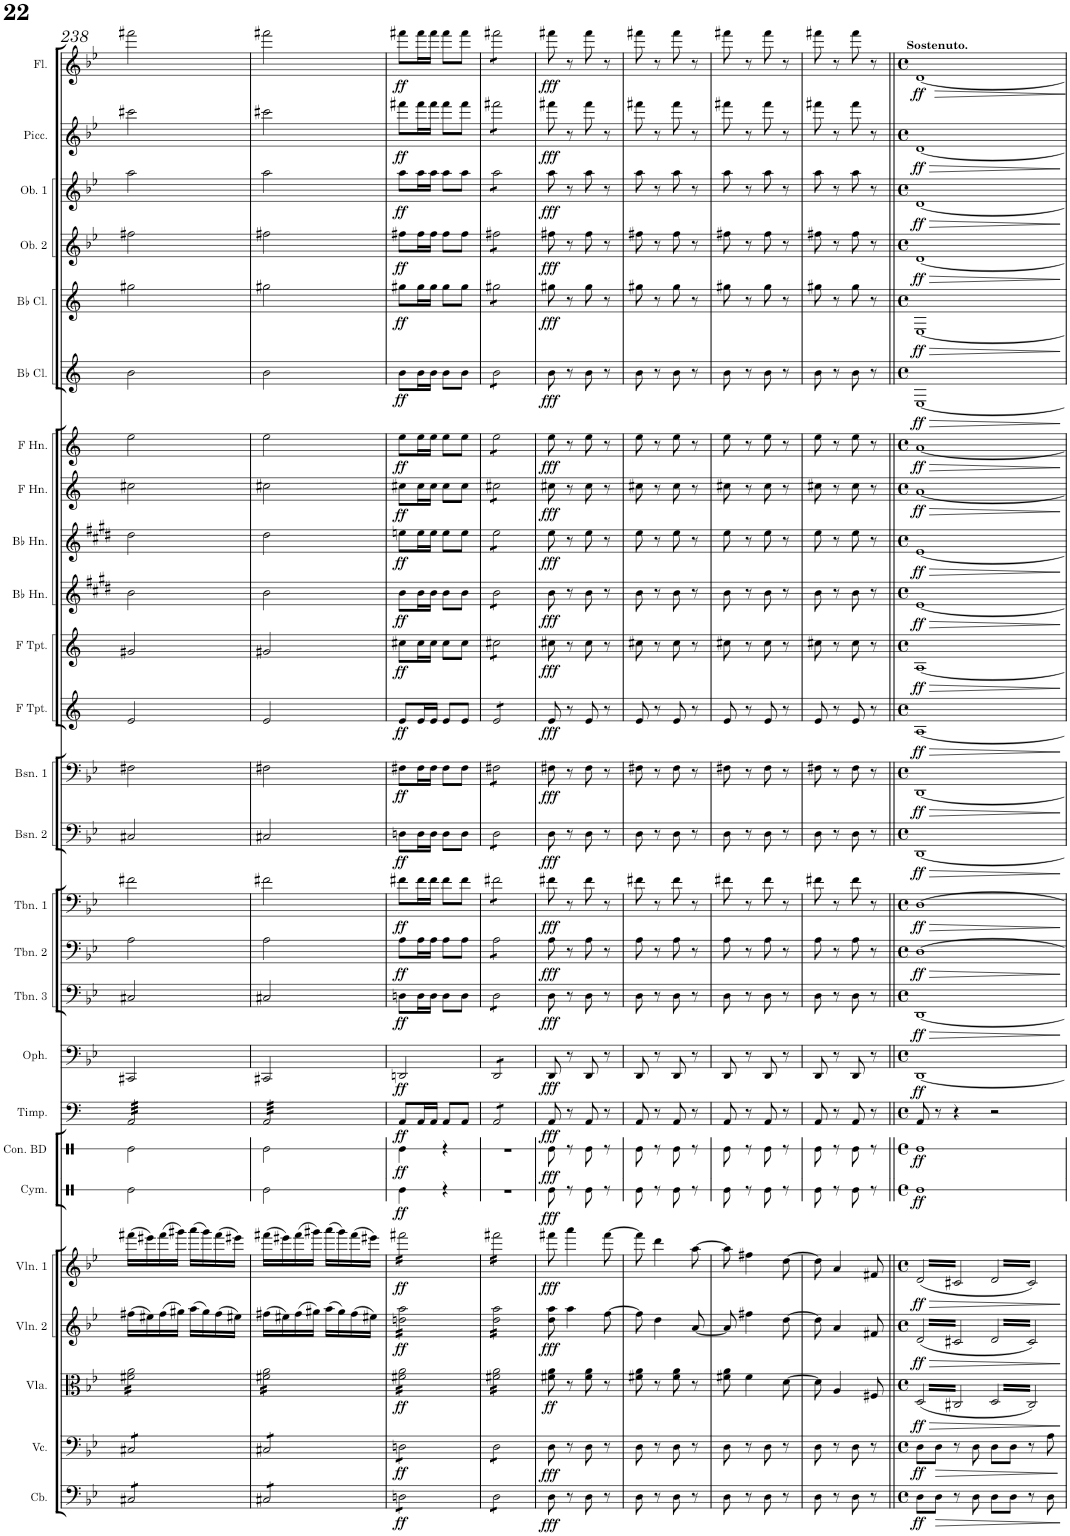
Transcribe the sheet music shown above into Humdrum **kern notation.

**kern	**dynam	**kern	**dynam	**kern	**dynam	**kern	**dynam	**kern	**dynam	**kern	**dynam	**kern	**dynam	**kern	**dynam	**kern	**dynam	**kern	**dynam	**kern	**dynam	**kern	**dynam	**kern	**dynam	**kern	**dynam	**kern	**dynam	**kern	**dynam	**kern	**dynam	**kern	**dynam	**kern	**dynam	**kern	**dynam	**kern	**dynam	**kern	**dynam	**kern	**dynam	**kern	**dynam
*part24	*part24	*part23	*part23	*part22	*part22	*part21	*part21	*part20	*part20	*part19	*part19	*part18	*part18	*part17	*part17	*part16	*part16	*part15	*part15	*part14	*part14	*part13	*part13	*part12	*part12	*part11	*part11	*part10	*part10	*part9	*part9	*part8	*part8	*part7	*part7	*part6	*part6	*part5	*part5	*part4	*part4	*part3	*part3	*part2	*part2	*part1	*part1
*staff24	*staff24	*staff23	*staff23	*staff22	*staff22	*staff21	*staff21	*staff20	*staff20	*staff19	*staff19	*staff18	*staff18	*staff17	*staff17	*staff16	*staff16	*staff15	*staff15	*staff14	*staff14	*staff13	*staff13	*staff12	*staff12	*staff11	*staff11	*staff10	*staff10	*staff9	*staff9	*staff8	*staff8	*staff7	*staff7	*staff6	*staff6	*staff5	*staff5	*staff4	*staff4	*staff3	*staff3	*staff2	*staff2	*staff1	*staff1
*I"Contrabass	*	*I"Violoncello	*	*I"Viola	*	*I"Violin 2	*	*I"Violin 1	*	*I"Timpani	*	*I"Ophicleide	*	*I"Trombone 3	*	*I"Trombone 2	*	*I"Trombone 1	*	*I"Bassoon 2	*	*I"Bassoon 1	*	*I"D Trumpet 2	*	*I"D Trumpet 1	*	*I"Horn in D 4	*	*I"Horn in D 3	*	*I"Horn in D 2	*	*I"Horn in D 1	*	*I"C Clarinet 2	*	*I"C Clarinet 1	*	*I"Oboe 2	*	*I"Oboe 1	*	*I"Piccolo	*	*I"Flute	*
*I'Cb.	*	*I'Vc.	*	*I'Vla.	*	*I'Vln. 2	*	*I'Vln. 1	*	*I'Timp.	*	*I'Oph.	*	*I'Tbn. 3	*	*I'Tbn. 2	*	*I'Tbn. 1	*	*I'Bsn. 2	*	*I'Bsn. 1	*	*I'D Tpt. 2	*	*I'D Tpt. 1	*	*	*	*	*	*	*	*	*	*I'C Cl. 2	*	*I'C Cl. 1	*	*I'Ob. 2	*	*I'Ob. 1	*	*I'Picc.	*	*I'Fl.	*
!!LO:PB:g=z
*clefF4	*	*clefF4	*	*clefC3	*	*clefG2	*	*clefG2	*	*clefF4	*	*clefF4	*	*clefF4	*	*clefF4	*	*clefF4	*	*clefF4	*	*clefF4	*	*clefG2	*	*clefG2	*	*clefG2	*	*clefG2	*	*clefG2	*	*clefG2	*	*clefG2	*	*clefG2	*	*clefG2	*	*clefG2	*	*clefG2	*	*clefG2	*
*Trd7c12	*	*	*	*	*	*	*	*	*	*	*	*Trd1c2	*	*	*	*	*	*	*	*	*	*	*	*Trd-3c-5	*	*Trd-3c-5	*	*Trd8c14	*	*Trd8c14	*	*Trd4c7	*	*Trd4c7	*	*Trd1c2	*	*Trd1c2	*	*	*	*	*	*Trd-7c-12	*	*	*
*k[b-e-]	*	*k[b-e-]	*	*k[b-e-]	*	*k[b-e-]	*	*k[b-e-]	*	*k[]	*	*k[b-e-]	*	*k[b-e-]	*	*k[b-e-]	*	*k[b-e-]	*	*k[b-e-]	*	*k[b-e-]	*	*k[]	*	*k[]	*	*k[f#c#g#d#]	*	*k[f#c#g#d#]	*	*k[]	*	*k[]	*	*k[]	*	*k[]	*	*k[b-e-]	*	*k[b-e-]	*	*k[b-e-]	*	*k[]	*
*M2/4	*	*M2/4	*	*M2/4	*	*M2/4	*	*M2/4	*	*M2/4	*	*M2/4	*	*M2/4	*	*M2/4	*	*M2/4	*	*M2/4	*	*M2/4	*	*M2/4	*	*M2/4	*	*M2/4	*	*M2/4	*	*M2/4	*	*M2/4	*	*M2/4	*	*M2/4	*	*M2/4	*	*M2/4	*	*M2/4	*	*M2/4	*
=238	=238	=238	=238	=238	=238	=238	=238	=238	=238	=238	=238	=238	=238	=238	=238	=238	=238	=238	=238	=238	=238	=238	=238	=238	=238	=238	=238	=238	=238	=238	=238	=238	=238	=238	=238	=238	=238	=238	=238	=238	=238	=238	=238	=238	=238	=238	=238
*tremolo	*	*	*	*	*	*	*	*	*	*	*	*	*	*	*	*	*	*	*	*	*	*	*	*	*	*	*	*	*	*	*	*	*	*	*	*	*	*	*	*	*	*	*	*	*	*	*
*	*	*tremolo	*	*	*	*	*	*	*	*	*	*	*	*	*	*	*	*	*	*	*	*	*	*	*	*	*	*	*	*	*	*	*	*	*	*	*	*	*	*	*	*	*	*	*	*	*
*	*	*	*	*tremolo	*	*	*	*	*	*	*	*	*	*	*	*	*	*	*	*	*	*	*	*	*	*	*	*	*	*	*	*	*	*	*	*	*	*	*	*	*	*	*	*	*	*	*
*	*	*	*	*	*	*	*	*	*	*tremolo	*	*	*	*	*	*	*	*	*	*	*	*	*	*	*	*	*	*	*	*	*	*	*	*	*	*	*	*	*	*	*	*	*	*	*	*	*
8C#X/L	.	8C#X/L	.	16f#X\ 16a\LL	.	(16ff#X\LL	.	(16fff#X\LL	.	32AA/LLL	.	2CC#X/	.	2C#X/	.	2A\	.	2f#X\	.	2C#X/	.	2F#X\	.	2e/	.	2g#X/	.	2b\	.	2dd#\	.	2cc#X\	.	2ee\	.	2b\	.	2gg#X\	.	2ff#X\	.	2aa\	.	2ccc#X\	.	2fff#X\	.
.	.	.	.	.	.	.	.	.	.	32AA/	.	.	.	.	.	.	.	.	.	.	.	.	.	.	.	.	.	.	.	.	.	.	.	.	.	.	.	.	.	.	.	.	.	.	.	.	.
.	.	.	.	16f#X\ 16a\	.	16ee#X\)	.	16eee#X\)	.	32AA/	.	.	.	.	.	.	.	.	.	.	.	.	.	.	.	.	.	.	.	.	.	.	.	.	.	.	.	.	.	.	.	.	.	.	.	.	.
.	.	.	.	.	.	.	.	.	.	32AA/	.	.	.	.	.	.	.	.	.	.	.	.	.	.	.	.	.	.	.	.	.	.	.	.	.	.	.	.	.	.	.	.	.	.	.	.	.
8C#X/	.	8C#X/	.	16f#X\ 16a\	.	(16ff#\	.	(16fff#\	.	32AA/	.	.	.	.	.	.	.	.	.	.	.	.	.	.	.	.	.	.	.	.	.	.	.	.	.	.	.	.	.	.	.	.	.	.	.	.	.
.	.	.	.	.	.	.	.	.	.	32AA/	.	.	.	.	.	.	.	.	.	.	.	.	.	.	.	.	.	.	.	.	.	.	.	.	.	.	.	.	.	.	.	.	.	.	.	.	.
.	.	.	.	16f#X\ 16a\	.	16gg#X\JJ)	.	16ggg#X\JJ)	.	32AA/	.	.	.	.	.	.	.	.	.	.	.	.	.	.	.	.	.	.	.	.	.	.	.	.	.	.	.	.	.	.	.	.	.	.	.	.	.
.	.	.	.	.	.	.	.	.	.	32AA/	.	.	.	.	.	.	.	.	.	.	.	.	.	.	.	.	.	.	.	.	.	.	.	.	.	.	.	.	.	.	.	.	.	.	.	.	.
8C#X/	.	8C#X/	.	16f#X\ 16a\	.	(16aa\LL	.	(16aaa\LL	.	32AA/	.	.	.	.	.	.	.	.	.	.	.	.	.	.	.	.	.	.	.	.	.	.	.	.	.	.	.	.	.	.	.	.	.	.	.	.	.
.	.	.	.	.	.	.	.	.	.	32AA/	.	.	.	.	.	.	.	.	.	.	.	.	.	.	.	.	.	.	.	.	.	.	.	.	.	.	.	.	.	.	.	.	.	.	.	.	.
.	.	.	.	16f#X\ 16a\	.	16gg#\)	.	16ggg#\)	.	32AA/	.	.	.	.	.	.	.	.	.	.	.	.	.	.	.	.	.	.	.	.	.	.	.	.	.	.	.	.	.	.	.	.	.	.	.	.	.
.	.	.	.	.	.	.	.	.	.	32AA/	.	.	.	.	.	.	.	.	.	.	.	.	.	.	.	.	.	.	.	.	.	.	.	.	.	.	.	.	.	.	.	.	.	.	.	.	.
8C#X/J	.	8C#X/J	.	16f#X\ 16a\	.	(16ff#\	.	(16fff#\	.	32AA/	.	.	.	.	.	.	.	.	.	.	.	.	.	.	.	.	.	.	.	.	.	.	.	.	.	.	.	.	.	.	.	.	.	.	.	.	.
.	.	.	.	.	.	.	.	.	.	32AA/	.	.	.	.	.	.	.	.	.	.	.	.	.	.	.	.	.	.	.	.	.	.	.	.	.	.	.	.	.	.	.	.	.	.	.	.	.
.	.	.	.	16f#X\ 16a\JJ	.	16ee#X\JJ)	.	16eee#X\JJ)	.	32AA/	.	.	.	.	.	.	.	.	.	.	.	.	.	.	.	.	.	.	.	.	.	.	.	.	.	.	.	.	.	.	.	.	.	.	.	.	.
.	.	.	.	.	.	.	.	.	.	32AA/JJJ	.	.	.	.	.	.	.	.	.	.	.	.	.	.	.	.	.	.	.	.	.	.	.	.	.	.	.	.	.	.	.	.	.	.	.	.	.
=239	=239	=239	=239	=239	=239	=239	=239	=239	=239	=239	=239	=239	=239	=239	=239	=239	=239	=239	=239	=239	=239	=239	=239	=239	=239	=239	=239	=239	=239	=239	=239	=239	=239	=239	=239	=239	=239	=239	=239	=239	=239	=239	=239	=239	=239	=239	=239
8C#X/L	.	8C#X/L	.	16f#X\ 16a\LL	.	(16ff#X\LL	.	(16fff#X\LL	.	32AA/LLL	.	2CC#X/	.	2C#X/	.	2A\	.	2f#X\	.	2C#X/	.	2F#X\	.	2e/	.	2g#X/	.	2b\	.	2dd#\	.	2cc#X\	.	2ee\	.	2b\	.	2gg#X\	.	2ff#X\	.	2aa\	.	2ccc#X\	.	2fff#X\	.
.	.	.	.	.	.	.	.	.	.	32AA/	.	.	.	.	.	.	.	.	.	.	.	.	.	.	.	.	.	.	.	.	.	.	.	.	.	.	.	.	.	.	.	.	.	.	.	.	.
.	.	.	.	16f#X\ 16a\	.	16ee#X\)	.	16eee#X\)	.	32AA/	.	.	.	.	.	.	.	.	.	.	.	.	.	.	.	.	.	.	.	.	.	.	.	.	.	.	.	.	.	.	.	.	.	.	.	.	.
.	.	.	.	.	.	.	.	.	.	32AA/	.	.	.	.	.	.	.	.	.	.	.	.	.	.	.	.	.	.	.	.	.	.	.	.	.	.	.	.	.	.	.	.	.	.	.	.	.
8C#X/	.	8C#X/	.	16f#X\ 16a\	.	(16ff#\	.	(16fff#\	.	32AA/	.	.	.	.	.	.	.	.	.	.	.	.	.	.	.	.	.	.	.	.	.	.	.	.	.	.	.	.	.	.	.	.	.	.	.	.	.
.	.	.	.	.	.	.	.	.	.	32AA/	.	.	.	.	.	.	.	.	.	.	.	.	.	.	.	.	.	.	.	.	.	.	.	.	.	.	.	.	.	.	.	.	.	.	.	.	.
.	.	.	.	16f#X\ 16a\	.	16gg#X\JJ)	.	16ggg#X\JJ)	.	32AA/	.	.	.	.	.	.	.	.	.	.	.	.	.	.	.	.	.	.	.	.	.	.	.	.	.	.	.	.	.	.	.	.	.	.	.	.	.
.	.	.	.	.	.	.	.	.	.	32AA/	.	.	.	.	.	.	.	.	.	.	.	.	.	.	.	.	.	.	.	.	.	.	.	.	.	.	.	.	.	.	.	.	.	.	.	.	.
8C#X/	.	8C#X/	.	16f#X\ 16a\	.	(16aa\LL	.	(16aaa\LL	.	32AA/	.	.	.	.	.	.	.	.	.	.	.	.	.	.	.	.	.	.	.	.	.	.	.	.	.	.	.	.	.	.	.	.	.	.	.	.	.
.	.	.	.	.	.	.	.	.	.	32AA/	.	.	.	.	.	.	.	.	.	.	.	.	.	.	.	.	.	.	.	.	.	.	.	.	.	.	.	.	.	.	.	.	.	.	.	.	.
.	.	.	.	16f#X\ 16a\	.	16gg#\)	.	16ggg#\)	.	32AA/	.	.	.	.	.	.	.	.	.	.	.	.	.	.	.	.	.	.	.	.	.	.	.	.	.	.	.	.	.	.	.	.	.	.	.	.	.
.	.	.	.	.	.	.	.	.	.	32AA/	.	.	.	.	.	.	.	.	.	.	.	.	.	.	.	.	.	.	.	.	.	.	.	.	.	.	.	.	.	.	.	.	.	.	.	.	.
8C#X/J	.	8C#X/J	.	16f#X\ 16a\	.	(16ff#\	.	(16fff#\	.	32AA/	.	.	.	.	.	.	.	.	.	.	.	.	.	.	.	.	.	.	.	.	.	.	.	.	.	.	.	.	.	.	.	.	.	.	.	.	.
.	.	.	.	.	.	.	.	.	.	32AA/	.	.	.	.	.	.	.	.	.	.	.	.	.	.	.	.	.	.	.	.	.	.	.	.	.	.	.	.	.	.	.	.	.	.	.	.	.
.	.	.	.	16f#X\ 16a\JJ	.	16ee#X\JJ)	.	16eee#X\JJ)	.	32AA/	.	.	.	.	.	.	.	.	.	.	.	.	.	.	.	.	.	.	.	.	.	.	.	.	.	.	.	.	.	.	.	.	.	.	.	.	.
.	.	.	.	.	.	.	.	.	.	32AA/JJJ	.	.	.	.	.	.	.	.	.	.	.	.	.	.	.	.	.	.	.	.	.	.	.	.	.	.	.	.	.	.	.	.	.	.	.	.	.
*	*	*	*	*	*	*	*	*	*	*Xtremolo	*	*	*	*	*	*	*	*	*	*	*	*	*	*	*	*	*	*	*	*	*	*	*	*	*	*	*	*	*	*	*	*	*	*	*	*	*
=240	=240	=240	=240	=240	=240	=240	=240	=240	=240	=240	=240	=240	=240	=240	=240	=240	=240	=240	=240	=240	=240	=240	=240	=240	=240	=240	=240	=240	=240	=240	=240	=240	=240	=240	=240	=240	=240	=240	=240	=240	=240	=240	=240	=240	=240	=240	=240
!	!LO:DY:b	!	!LO:DY:b	!	!LO:DY:b	!	!LO:DY:b	!	!LO:DY:b	!	!LO:DY:b	!	!LO:DY:b	!	!LO:DY:b	!	!LO:DY:b	!	!LO:DY:b	!	!LO:DY:b	!	!LO:DY:b	!	!LO:DY:b	!	!LO:DY:b	!	!LO:DY:b	!	!LO:DY:b	!	!LO:DY:b	!	!LO:DY:b	!	!LO:DY:b	!	!LO:DY:b	!	!LO:DY:b	!	!LO:DY:b	!	!LO:DY:b	!	!LO:DY:b
*	*	*	*	*	*	*tremolo	*	*	*	*	*	*	*	*	*	*	*	*	*	*	*	*	*	*	*	*	*	*	*	*	*	*	*	*	*	*	*	*	*	*	*	*	*	*	*	*	*
*	*	*	*	*	*	*	*	*tremolo	*	*	*	*	*	*	*	*	*	*	*	*	*	*	*	*	*	*	*	*	*	*	*	*	*	*	*	*	*	*	*	*	*	*	*	*	*	*	*
8Dn\L	ff	8Dn\L	ff	16f#X\ 16a\LL	ff	16ddn\ 16aa\LL	ff	16fff#X\LL	ff	8AA/L	ff	2DDn/	ff	8Dn\L	ff	8A\L	ff	8f#X\L	ff	8Dn\L	ff	8F#X\L	ff	8e/L	ff	8cc#X\L	ff	8b\L	ff	8een\L	ff	8cc#X\L	ff	8ee\L	ff	8b\L	ff	8gg#X\L	ff	8ff#X\L	ff	8aa\L	ff	8fff#X\L	ff	8fff#X\L	ff
.	.	.	.	16f#X\ 16a\	.	16ddn\ 16aa\	.	16fff#X\	.	.	.	.	.	.	.	.	.	.	.	.	.	.	.	.	.	.	.	.	.	.	.	.	.	.	.	.	.	.	.	.	.	.	.	.	.	.	.
8Dn\	.	8Dn\	.	16f#X\ 16a\	.	16ddn\ 16aa\	.	16fff#X\	.	16AA/L	.	.	.	16D\L	.	16A\L	.	16f#\L	.	16D\L	.	16F#\L	.	16e/L	.	16cc#\L	.	16b\L	.	16ee\L	.	16cc#\L	.	16ee\L	.	16b\L	.	16gg#\L	.	16ff#\L	.	16aa\L	.	16fff#\L	.	16fff#\L	.
.	.	.	.	16f#X\ 16a\	.	16ddn\ 16aa\	.	16fff#X\	.	16AA/JJ	.	.	.	16D\JJ	.	16A\JJ	.	16f#\JJ	.	16D\JJ	.	16F#\JJ	.	16e/JJ	.	16cc#\JJ	.	16b\JJ	.	16ee\JJ	.	16cc#\JJ	.	16ee\JJ	.	16b\JJ	.	16gg#\JJ	.	16ff#\JJ	.	16aa\JJ	.	16fff#\JJ	.	16fff#\JJ	.
8Dn\	.	8Dn\	.	16f#X\ 16a\	.	16ddn\ 16aa\	.	16fff#X\	.	8AA/L	.	.	.	8D\L	.	8A\L	.	8f#\L	.	8D\L	.	8F#\L	.	8e/L	.	8cc#\L	.	8b\L	.	8ee\L	.	8cc#\L	.	8ee\L	.	8b\L	.	8gg#\L	.	8ff#\L	.	8aa\L	.	8fff#\L	.	8fff#\L	.
.	.	.	.	16f#X\ 16a\	.	16ddn\ 16aa\	.	16fff#X\	.	.	.	.	.	.	.	.	.	.	.	.	.	.	.	.	.	.	.	.	.	.	.	.	.	.	.	.	.	.	.	.	.	.	.	.	.	.	.
8Dn\J	.	8Dn\J	.	16f#X\ 16a\	.	16ddn\ 16aa\	.	16fff#X\	.	8AA/J	.	.	.	8D\J	.	8A\J	.	8f#\J	.	8D\J	.	8F#\J	.	8e/J	.	8cc#\J	.	8b\J	.	8ee\J	.	8cc#\J	.	8ee\J	.	8b\J	.	8gg#\J	.	8ff#\J	.	8aa\J	.	8fff#\J	.	8fff#\J	.
.	.	.	.	16f#X\ 16a\JJ	.	16ddn\ 16aa\JJ	.	16fff#X\JJ	.	.	.	.	.	.	.	.	.	.	.	.	.	.	.	.	.	.	.	.	.	.	.	.	.	.	.	.	.	.	.	.	.	.	.	.	.	.	.
=241	=241	=241	=241	=241	=241	=241	=241	=241	=241	=241	=241	=241	=241	=241	=241	=241	=241	=241	=241	=241	=241	=241	=241	=241	=241	=241	=241	=241	=241	=241	=241	=241	=241	=241	=241	=241	=241	=241	=241	=241	=241	=241	=241	=241	=241	=241	=241
*	*	*	*	*	*	*	*	*	*	*tremolo	*	*	*	*	*	*	*	*	*	*	*	*	*	*	*	*	*	*	*	*	*	*	*	*	*	*	*	*	*	*	*	*	*	*	*	*	*
*	*	*	*	*	*	*	*	*	*	*	*	*tremolo	*	*	*	*	*	*	*	*	*	*	*	*	*	*	*	*	*	*	*	*	*	*	*	*	*	*	*	*	*	*	*	*	*	*	*
*	*	*	*	*	*	*	*	*	*	*	*	*	*	*tremolo	*	*	*	*	*	*	*	*	*	*	*	*	*	*	*	*	*	*	*	*	*	*	*	*	*	*	*	*	*	*	*	*	*
*	*	*	*	*	*	*	*	*	*	*	*	*	*	*	*	*tremolo	*	*	*	*	*	*	*	*	*	*	*	*	*	*	*	*	*	*	*	*	*	*	*	*	*	*	*	*	*	*	*
*	*	*	*	*	*	*	*	*	*	*	*	*	*	*	*	*	*	*tremolo	*	*	*	*	*	*	*	*	*	*	*	*	*	*	*	*	*	*	*	*	*	*	*	*	*	*	*	*	*
*	*	*	*	*	*	*	*	*	*	*	*	*	*	*	*	*	*	*	*	*tremolo	*	*	*	*	*	*	*	*	*	*	*	*	*	*	*	*	*	*	*	*	*	*	*	*	*	*	*
*	*	*	*	*	*	*	*	*	*	*	*	*	*	*	*	*	*	*	*	*	*	*tremolo	*	*	*	*	*	*	*	*	*	*	*	*	*	*	*	*	*	*	*	*	*	*	*	*	*
*	*	*	*	*	*	*	*	*	*	*	*	*	*	*	*	*	*	*	*	*	*	*	*	*tremolo	*	*	*	*	*	*	*	*	*	*	*	*	*	*	*	*	*	*	*	*	*	*	*
*	*	*	*	*	*	*	*	*	*	*	*	*	*	*	*	*	*	*	*	*	*	*	*	*	*	*tremolo	*	*	*	*	*	*	*	*	*	*	*	*	*	*	*	*	*	*	*	*	*
*	*	*	*	*	*	*	*	*	*	*	*	*	*	*	*	*	*	*	*	*	*	*	*	*	*	*	*	*tremolo	*	*	*	*	*	*	*	*	*	*	*	*	*	*	*	*	*	*	*
*	*	*	*	*	*	*	*	*	*	*	*	*	*	*	*	*	*	*	*	*	*	*	*	*	*	*	*	*	*	*tremolo	*	*	*	*	*	*	*	*	*	*	*	*	*	*	*	*	*
*	*	*	*	*	*	*	*	*	*	*	*	*	*	*	*	*	*	*	*	*	*	*	*	*	*	*	*	*	*	*	*	*tremolo	*	*	*	*	*	*	*	*	*	*	*	*	*	*	*
*	*	*	*	*	*	*	*	*	*	*	*	*	*	*	*	*	*	*	*	*	*	*	*	*	*	*	*	*	*	*	*	*	*	*tremolo	*	*	*	*	*	*	*	*	*	*	*	*	*
*	*	*	*	*	*	*	*	*	*	*	*	*	*	*	*	*	*	*	*	*	*	*	*	*	*	*	*	*	*	*	*	*	*	*	*	*tremolo	*	*	*	*	*	*	*	*	*	*	*
*	*	*	*	*	*	*	*	*	*	*	*	*	*	*	*	*	*	*	*	*	*	*	*	*	*	*	*	*	*	*	*	*	*	*	*	*	*	*tremolo	*	*	*	*	*	*	*	*	*
*	*	*	*	*	*	*	*	*	*	*	*	*	*	*	*	*	*	*	*	*	*	*	*	*	*	*	*	*	*	*	*	*	*	*	*	*	*	*	*	*tremolo	*	*	*	*	*	*	*
*	*	*	*	*	*	*	*	*	*	*	*	*	*	*	*	*	*	*	*	*	*	*	*	*	*	*	*	*	*	*	*	*	*	*	*	*	*	*	*	*	*	*tremolo	*	*	*	*	*
*	*	*	*	*	*	*	*	*	*	*	*	*	*	*	*	*	*	*	*	*	*	*	*	*	*	*	*	*	*	*	*	*	*	*	*	*	*	*	*	*	*	*	*	*tremolo	*	*	*
*	*	*	*	*	*	*	*	*	*	*	*	*	*	*	*	*	*	*	*	*	*	*	*	*	*	*	*	*	*	*	*	*	*	*	*	*	*	*	*	*	*	*	*	*	*	*tremolo	*
8D\L	.	8D\L	.	16f#X\ 16a\LL	.	16dd\ 16aa\LL	.	16fff#X\LL	.	8AA/L	.	8DD/L	.	8D\L	.	8A\L	.	8f#X\L	.	8D\L	.	8F#X\L	.	8e/L	.	8cc#X\L	.	8b\L	.	8ee\L	.	8cc#X\L	.	8ee\L	.	8b\L	.	8gg#X\L	.	8ff#X\L	.	8aa\L	.	8fff#X\L	.	8fff#X\L	.
.	.	.	.	16f#X\ 16a\	.	16dd\ 16aa\	.	16fff#X\	.	.	.	.	.	.	.	.	.	.	.	.	.	.	.	.	.	.	.	.	.	.	.	.	.	.	.	.	.	.	.	.	.	.	.	.	.	.	.
8D\	.	8D\	.	16f#X\ 16a\	.	16dd\ 16aa\	.	16fff#X\	.	8AA/	.	8DD/	.	8D\	.	8A\	.	8f#X\	.	8D\	.	8F#X\	.	8e/	.	8cc#X\	.	8b\	.	8ee\	.	8cc#X\	.	8ee\	.	8b\	.	8gg#X\	.	8ff#X\	.	8aa\	.	8fff#X\	.	8fff#X\	.
.	.	.	.	16f#X\ 16a\	.	16dd\ 16aa\	.	16fff#X\	.	.	.	.	.	.	.	.	.	.	.	.	.	.	.	.	.	.	.	.	.	.	.	.	.	.	.	.	.	.	.	.	.	.	.	.	.	.	.
8D\	.	8D\	.	16f#X\ 16a\	.	16dd\ 16aa\	.	16fff#X\	.	8AA/	.	8DD/	.	8D\	.	8A\	.	8f#X\	.	8D\	.	8F#X\	.	8e/	.	8cc#X\	.	8b\	.	8ee\	.	8cc#X\	.	8ee\	.	8b\	.	8gg#X\	.	8ff#X\	.	8aa\	.	8fff#X\	.	8fff#X\	.
.	.	.	.	16f#X\ 16a\	.	16dd\ 16aa\	.	16fff#X\	.	.	.	.	.	.	.	.	.	.	.	.	.	.	.	.	.	.	.	.	.	.	.	.	.	.	.	.	.	.	.	.	.	.	.	.	.	.	.
8D\J	.	8D\J	.	16f#X\ 16a\	.	16dd\ 16aa\	.	16fff#X\	.	8AA/J	.	8DD/J	.	8D\J	.	8A\J	.	8f#X\J	.	8D\J	.	8F#X\J	.	8e/J	.	8cc#X\J	.	8b\J	.	8ee\J	.	8cc#X\J	.	8ee\J	.	8b\J	.	8gg#X\J	.	8ff#X\J	.	8aa\J	.	8fff#X\J	.	8fff#X\J	.
*	*	*	*	*	*	*	*	*	*	*	*	*	*	*	*	*	*	*	*	*	*	*	*	*	*	*	*	*	*	*	*	*	*	*	*	*	*	*	*	*	*	*	*	*	*	*Xtremolo	*
*	*	*	*	*	*	*	*	*	*	*	*	*	*	*	*	*	*	*	*	*	*	*	*	*	*	*	*	*	*	*	*	*	*	*	*	*	*	*	*	*	*	*	*	*Xtremolo	*	*	*
*	*	*	*	*	*	*	*	*	*	*	*	*	*	*	*	*	*	*	*	*	*	*	*	*	*	*	*	*	*	*	*	*	*	*	*	*	*	*	*	*	*	*Xtremolo	*	*	*	*	*
*	*	*	*	*	*	*	*	*	*	*	*	*	*	*	*	*	*	*	*	*	*	*	*	*	*	*	*	*	*	*	*	*	*	*	*	*	*	*	*	*Xtremolo	*	*	*	*	*	*	*
*	*	*	*	*	*	*	*	*	*	*	*	*	*	*	*	*	*	*	*	*	*	*	*	*	*	*	*	*	*	*	*	*	*	*	*	*	*	*Xtremolo	*	*	*	*	*	*	*	*	*
*	*	*	*	*	*	*	*	*	*	*	*	*	*	*	*	*	*	*	*	*	*	*	*	*	*	*	*	*	*	*	*	*	*	*	*	*Xtremolo	*	*	*	*	*	*	*	*	*	*	*
*	*	*	*	*	*	*	*	*	*	*	*	*	*	*	*	*	*	*	*	*	*	*	*	*	*	*	*	*	*	*	*	*	*	*Xtremolo	*	*	*	*	*	*	*	*	*	*	*	*	*
*	*	*	*	*	*	*	*	*	*	*	*	*	*	*	*	*	*	*	*	*	*	*	*	*	*	*	*	*	*	*	*	*Xtremolo	*	*	*	*	*	*	*	*	*	*	*	*	*	*	*
*	*	*	*	*	*	*	*	*	*	*	*	*	*	*	*	*	*	*	*	*	*	*	*	*	*	*	*	*	*	*Xtremolo	*	*	*	*	*	*	*	*	*	*	*	*	*	*	*	*	*
*	*	*	*	*	*	*	*	*	*	*	*	*	*	*	*	*	*	*	*	*	*	*	*	*	*	*	*	*Xtremolo	*	*	*	*	*	*	*	*	*	*	*	*	*	*	*	*	*	*	*
*	*	*	*	*	*	*	*	*	*	*	*	*	*	*	*	*	*	*	*	*	*	*	*	*	*	*Xtremolo	*	*	*	*	*	*	*	*	*	*	*	*	*	*	*	*	*	*	*	*	*
*	*	*	*	*	*	*	*	*	*	*	*	*	*	*	*	*	*	*	*	*	*	*	*	*Xtremolo	*	*	*	*	*	*	*	*	*	*	*	*	*	*	*	*	*	*	*	*	*	*	*
*	*	*	*	*	*	*	*	*	*	*	*	*	*	*	*	*	*	*	*	*	*	*Xtremolo	*	*	*	*	*	*	*	*	*	*	*	*	*	*	*	*	*	*	*	*	*	*	*	*	*
*	*	*	*	*	*	*	*	*	*	*	*	*	*	*	*	*	*	*	*	*Xtremolo	*	*	*	*	*	*	*	*	*	*	*	*	*	*	*	*	*	*	*	*	*	*	*	*	*	*	*
*	*	*	*	*	*	*	*	*	*	*	*	*	*	*	*	*	*	*Xtremolo	*	*	*	*	*	*	*	*	*	*	*	*	*	*	*	*	*	*	*	*	*	*	*	*	*	*	*	*	*
*	*	*	*	*	*	*	*	*	*	*	*	*	*	*	*	*Xtremolo	*	*	*	*	*	*	*	*	*	*	*	*	*	*	*	*	*	*	*	*	*	*	*	*	*	*	*	*	*	*	*
*	*	*	*	*	*	*	*	*	*	*	*	*	*	*Xtremolo	*	*	*	*	*	*	*	*	*	*	*	*	*	*	*	*	*	*	*	*	*	*	*	*	*	*	*	*	*	*	*	*	*
*	*	*	*	*	*	*	*	*	*	*	*	*Xtremolo	*	*	*	*	*	*	*	*	*	*	*	*	*	*	*	*	*	*	*	*	*	*	*	*	*	*	*	*	*	*	*	*	*	*	*
*	*	*	*	*	*	*	*	*	*	*Xtremolo	*	*	*	*	*	*	*	*	*	*	*	*	*	*	*	*	*	*	*	*	*	*	*	*	*	*	*	*	*	*	*	*	*	*	*	*	*
*	*	*Xtremolo	*	*	*	*	*	*	*	*	*	*	*	*	*	*	*	*	*	*	*	*	*	*	*	*	*	*	*	*	*	*	*	*	*	*	*	*	*	*	*	*	*	*	*	*	*
*Xtremolo	*	*	*	*	*	*	*	*	*	*	*	*	*	*	*	*	*	*	*	*	*	*	*	*	*	*	*	*	*	*	*	*	*	*	*	*	*	*	*	*	*	*	*	*	*	*	*
.	.	.	.	16f#X\ 16a\JJ	.	16dd\ 16aa\JJ	.	16fff#X\JJ	.	.	.	.	.	.	.	.	.	.	.	.	.	.	.	.	.	.	.	.	.	.	.	.	.	.	.	.	.	.	.	.	.	.	.	.	.	.	.
*	*	*	*	*	*	*	*	*Xtremolo	*	*	*	*	*	*	*	*	*	*	*	*	*	*	*	*	*	*	*	*	*	*	*	*	*	*	*	*	*	*	*	*	*	*	*	*	*	*	*
*	*	*	*	*	*	*Xtremolo	*	*	*	*	*	*	*	*	*	*	*	*	*	*	*	*	*	*	*	*	*	*	*	*	*	*	*	*	*	*	*	*	*	*	*	*	*	*	*	*	*
*	*	*	*	*Xtremolo	*	*	*	*	*	*	*	*	*	*	*	*	*	*	*	*	*	*	*	*	*	*	*	*	*	*	*	*	*	*	*	*	*	*	*	*	*	*	*	*	*	*	*
=242	=242	=242	=242	=242	=242	=242	=242	=242	=242	=242	=242	=242	=242	=242	=242	=242	=242	=242	=242	=242	=242	=242	=242	=242	=242	=242	=242	=242	=242	=242	=242	=242	=242	=242	=242	=242	=242	=242	=242	=242	=242	=242	=242	=242	=242	=242	=242
!	!LO:DY:b	!	!LO:DY:b	!	!LO:DY:b	!	!LO:DY:b	!	!LO:DY:b	!	!LO:DY:b	!	!LO:DY:b	!	!LO:DY:b	!	!LO:DY:b	!	!LO:DY:b	!	!LO:DY:b	!	!LO:DY:b	!	!LO:DY:b	!	!LO:DY:b	!	!LO:DY:b	!	!LO:DY:b	!	!LO:DY:b	!	!LO:DY:b	!	!LO:DY:b	!	!LO:DY:b	!	!LO:DY:b	!	!LO:DY:b	!	!LO:DY:b	!	!LO:DY:b
8D\	fff	8D\	fff	8f#X\ 8a\	ff	8dd\ 8aa\	fff	8fff#X\	fff	8AA/	fff	8DD/	fff	8D\	fff	8A\	fff	8f#X\	fff	8D\	fff	8F#X\	fff	8e/	fff	8cc#X\	fff	8b\	fff	8ee\	fff	8cc#X\	fff	8ee\	fff	8b\	fff	8gg#X\	fff	8ff#X\	fff	8aa\	fff	8fff#X\	fff	8fff#X\	fff
8r	.	8r	.	8r	.	4aa\	.	4aaa\	.	8r	.	8r	.	8r	.	8r	.	8r	.	8r	.	8r	.	8r	.	8r	.	8r	.	8r	.	8r	.	8r	.	8r	.	8r	.	8r	.	8r	.	8r	.	8r	.
8D\	.	8D\	.	8f#\ 8a\	.	.	.	.	.	8AA/	.	8DD/	.	8D\	.	8A\	.	8f#\	.	8D\	.	8F#\	.	8e/	.	8cc#\	.	8b\	.	8ee\	.	8cc#\	.	8ee\	.	8b\	.	8gg#\	.	8ff#\	.	8aa\	.	8fff#\	.	8fff#\	.
8r	.	8r	.	8r	.	[8ff\	.	[8fff#\	.	8r	.	8r	.	8r	.	8r	.	8r	.	8r	.	8r	.	8r	.	8r	.	8r	.	8r	.	8r	.	8r	.	8r	.	8r	.	8r	.	8r	.	8r	.	8r	.
=243	=243	=243	=243	=243	=243	=243	=243	=243	=243	=243	=243	=243	=243	=243	=243	=243	=243	=243	=243	=243	=243	=243	=243	=243	=243	=243	=243	=243	=243	=243	=243	=243	=243	=243	=243	=243	=243	=243	=243	=243	=243	=243	=243	=243	=243	=243	=243
8D\	.	8D\	.	8f#X\ 8a\	.	8ff\]	.	8fff#\]	.	8AA/	.	8DD/	.	8D\	.	8A\	.	8f#X\	.	8D\	.	8F#X\	.	8e/	.	8cc#X\	.	8b\	.	8ee\	.	8cc#X\	.	8ee\	.	8b\	.	8gg#X\	.	8ff#X\	.	8aa\	.	8fff#X\	.	8fff#X\	.
8r	.	8r	.	8r	.	4dd\	.	4ddd\	.	8r	.	8r	.	8r	.	8r	.	8r	.	8r	.	8r	.	8r	.	8r	.	8r	.	8r	.	8r	.	8r	.	8r	.	8r	.	8r	.	8r	.	8r	.	8r	.
8D\	.	8D\	.	8f#\ 8a\	.	.	.	.	.	8AA/	.	8DD/	.	8D\	.	8A\	.	8f#\	.	8D\	.	8F#\	.	8e/	.	8cc#\	.	8b\	.	8ee\	.	8cc#\	.	8ee\	.	8b\	.	8gg#\	.	8ff#\	.	8aa\	.	8fff#\	.	8fff#\	.
8r	.	8r	.	8r	.	[8a/	.	[8aa\	.	8r	.	8r	.	8r	.	8r	.	8r	.	8r	.	8r	.	8r	.	8r	.	8r	.	8r	.	8r	.	8r	.	8r	.	8r	.	8r	.	8r	.	8r	.	8r	.
=244	=244	=244	=244	=244	=244	=244	=244	=244	=244	=244	=244	=244	=244	=244	=244	=244	=244	=244	=244	=244	=244	=244	=244	=244	=244	=244	=244	=244	=244	=244	=244	=244	=244	=244	=244	=244	=244	=244	=244	=244	=244	=244	=244	=244	=244	=244	=244
8D\	.	8D\	.	8f#X\ 8a\	.	8a/]	.	8aa\]	.	8AA/	.	8DD/	.	8D\	.	8A\	.	8f#X\	.	8D\	.	8F#X\	.	8e/	.	8cc#X\	.	8b\	.	8ee\	.	8cc#X\	.	8ee\	.	8b\	.	8gg#X\	.	8ff#X\	.	8aa\	.	8fff#X\	.	8fff#X\	.
8r	.	8r	.	4f#\	.	4ff#X\	.	4ff#X\	.	8r	.	8r	.	8r	.	8r	.	8r	.	8r	.	8r	.	8r	.	8r	.	8r	.	8r	.	8r	.	8r	.	8r	.	8r	.	8r	.	8r	.	8r	.	8r	.
8D\	.	8D\	.	.	.	.	.	.	.	8AA/	.	8DD/	.	8D\	.	8A\	.	8f#\	.	8D\	.	8F#\	.	8e/	.	8cc#\	.	8b\	.	8ee\	.	8cc#\	.	8ee\	.	8b\	.	8gg#\	.	8ff#\	.	8aa\	.	8fff#\	.	8fff#\	.
8r	.	8r	.	[8d\	.	[8dd\	.	[8dd\	.	8r	.	8r	.	8r	.	8r	.	8r	.	8r	.	8r	.	8r	.	8r	.	8r	.	8r	.	8r	.	8r	.	8r	.	8r	.	8r	.	8r	.	8r	.	8r	.
=245	=245	=245	=245	=245	=245	=245	=245	=245	=245	=245	=245	=245	=245	=245	=245	=245	=245	=245	=245	=245	=245	=245	=245	=245	=245	=245	=245	=245	=245	=245	=245	=245	=245	=245	=245	=245	=245	=245	=245	=245	=245	=245	=245	=245	=245	=245	=245
8D\	.	8D\	.	8d\]	.	8dd\]	.	8dd\]	.	8AA/	.	8DD/	.	8D\	.	8A\	.	8f#X\	.	8D\	.	8F#X\	.	8e/	.	8cc#X\	.	8b\	.	8ee\	.	8cc#X\	.	8ee\	.	8b\	.	8gg#X\	.	8ff#X\	.	8aa\	.	8fff#X\	.	8fff#X\	.
8r	.	8r	.	4A/	.	4a/	.	4a/	.	8r	.	8r	.	8r	.	8r	.	8r	.	8r	.	8r	.	8r	.	8r	.	8r	.	8r	.	8r	.	8r	.	8r	.	8r	.	8r	.	8r	.	8r	.	8r	.
8D\	.	8D\	.	.	.	.	.	.	.	8AA/	.	8DD/	.	8D\	.	8A\	.	8f#\	.	8D\	.	8F#\	.	8e/	.	8cc#\	.	8b\	.	8ee\	.	8cc#\	.	8ee\	.	8b\	.	8gg#\	.	8ff#\	.	8aa\	.	8fff#\	.	8fff#\	.
8r	.	8r	.	8F#X/	.	8f#X/	.	8f#X/	.	8r	.	8r	.	8r	.	8r	.	8r	.	8r	.	8r	.	8r	.	8r	.	8r	.	8r	.	8r	.	8r	.	8r	.	8r	.	8r	.	8r	.	8r	.	8r	.
=246||	=246||	=246||	=246||	=246||	=246||	=246||	=246||	=246||	=246||	=246||	=246||	=246||	=246||	=246||	=246||	=246||	=246||	=246||	=246||	=246||	=246||	=246||	=246||	=246||	=246||	=246||	=246||	=246||	=246||	=246||	=246||	=246||	=246||	=246||	=246||	=246||	=246||	=246||	=246||	=246||	=246||	=246||	=246||	=246||	=246||	=246||	=246||
*M4/4	*	*M4/4	*	*M4/4	*	*M4/4	*	*M4/4	*	*M4/4	*	*M4/4	*	*M4/4	*	*M4/4	*	*M4/4	*	*M4/4	*	*M4/4	*	*M4/4	*	*M4/4	*	*M4/4	*	*M4/4	*	*M4/4	*	*M4/4	*	*M4/4	*	*M4/4	*	*M4/4	*	*M4/4	*	*M4/4	*	*M4/4	*
*met(c)	*	*met(c)	*	*met(c)	*	*met(c)	*	*met(c)	*	*met(c)	*	*met(c)	*	*met(c)	*	*met(c)	*	*met(c)	*	*met(c)	*	*met(c)	*	*met(c)	*	*met(c)	*	*met(c)	*	*met(c)	*	*met(c)	*	*met(c)	*	*met(c)	*	*met(c)	*	*met(c)	*	*met(c)	*	*met(c)	*	*met(c)	*
!	!	!	!	!	!	!	!	!	!	!	!	!	!	!	!	!	!	!	!	!	!	!	!	!	!	!	!	!	!	!	!	!	!	!	!	!	!	!	!	!	!	!	!	!	!	!LO:TX:a:B:t=Sostenuto.	!
!	!LO:DY:b	!	!LO:DY:b	!	!LO:HP:b	!	!LO:HP:b	!	!LO:HP:b	!	!	!	!	!	!LO:HP:b	!	!LO:HP:b	!	!LO:HP:b	!	!LO:HP:b	!	!LO:HP:b	!	!LO:HP:b	!	!LO:HP:b	!	!LO:HP:b	!	!LO:HP:b	!	!LO:HP:b	!	!LO:HP:b	!	!LO:HP:b	!	!LO:HP:b	!	!LO:HP:b	!	!LO:HP:b	!	!LO:HP:b	!	!LO:HP:b
!	!	!	!	!	!LO:DY:n=1:b	!	!LO:DY:n=1:b	!	!LO:DY:n=1:b	!	!	!	!LO:DY:b	!	!LO:DY:n=1:b	!	!LO:DY:n=1:b	!	!LO:DY:n=1:b	!	!LO:DY:n=1:b	!	!LO:DY:n=1:b	!	!LO:DY:n=1:b	!	!LO:DY:n=1:b	!	!LO:DY:n=1:b	!	!LO:DY:n=1:b	!	!LO:DY:n=1:b	!	!LO:DY:n=1:b	!	!LO:DY:n=1:b	!	!LO:DY:n=1:b	!	!LO:DY:n=1:b	!	!LO:DY:n=1:b	!	!LO:DY:n=1:b	!	!LO:DY:n=1:b
*	*	*	*	*tremolo	*	*	*	*	*	*	*	*	*	*	*	*	*	*	*	*	*	*	*	*	*	*	*	*	*	*	*	*	*	*	*	*	*	*	*	*	*	*	*	*	*	*	*
*	*	*	*	*	*	*tremolo	*	*	*	*	*	*	*	*	*	*	*	*	*	*	*	*	*	*	*	*	*	*	*	*	*	*	*	*	*	*	*	*	*	*	*	*	*	*	*	*	*
*	*	*	*	*	*	*	*	*tremolo	*	*	*	*	*	*	*	*	*	*	*	*	*	*	*	*	*	*	*	*	*	*	*	*	*	*	*	*	*	*	*	*	*	*	*	*	*	*	*
8D\L	ff	8D\L	ff	(32D/LLL	> ff	(32d/LLL	> ff	(32d/LLL	> ff	8AA/	.	[1DD	ff	[1DD	> ff	[1D	> ff	[1D	> ff	[1DD	> ff	[1DD	> ff	[1A	> ff	[1A	> ff	[1e	> ff	[1e	> ff	[1a	> ff	[1a	> ff	[1E	> ff	[1E	> ff	[1d	> ff	[1d	> ff	[1d	> ff	[1d	> ff
.	.	.	.	32C#X/	.	32c#X/	.	32c#X/	.	.	.	.	.	.	.	.	.	.	.	.	.	.	.	.	.	.	.	.	.	.	.	.	.	.	.	.	.	.	.	.	.	.	.	.	.	.	.
.	.	.	.	32D/	.	32d/	.	32d/	.	.	.	.	.	.	.	.	.	.	.	.	.	.	.	.	.	.	.	.	.	.	.	.	.	.	.	.	.	.	.	.	.	.	.	.	.	.	.
.	.	.	.	32C#X/	.	32c#X/	.	32c#X/	.	.	.	.	.	.	.	.	.	.	.	.	.	.	.	.	.	.	.	.	.	.	.	.	.	.	.	.	.	.	.	.	.	.	.	.	.	.	.
!	!LO:HP:b	!	!LO:HP:b	!	!	!	!	!	!	!	!	!	!	!	!	!	!	!	!	!	!	!	!	!	!	!	!	!	!	!	!	!	!	!	!	!	!	!	!	!	!	!	!	!	!	!	!
8D\J	>	8D\J	>	32D/	.	32d/	.	32d/	.	8r	.	.	.	.	.	.	.	.	.	.	.	.	.	.	.	.	.	.	.	.	.	.	.	.	.	.	.	.	.	.	.	.	.	.	.	.	.
.	.	.	.	32C#X/	.	32c#X/	.	32c#X/	.	.	.	.	.	.	.	.	.	.	.	.	.	.	.	.	.	.	.	.	.	.	.	.	.	.	.	.	.	.	.	.	.	.	.	.	.	.	.
.	.	.	.	32D/	.	32d/	.	32d/	.	.	.	.	.	.	.	.	.	.	.	.	.	.	.	.	.	.	.	.	.	.	.	.	.	.	.	.	.	.	.	.	.	.	.	.	.	.	.
.	.	.	.	32C#X/	.	32c#X/	.	32c#X/	.	.	.	.	.	.	.	.	.	.	.	.	.	.	.	.	.	.	.	.	.	.	.	.	.	.	.	.	.	.	.	.	.	.	.	.	.	.	.
8r	.	8r	.	32D/	.	32d/	.	32d/	.	4r	.	.	.	.	.	.	.	.	.	.	.	.	.	.	.	.	.	.	.	.	.	.	.	.	.	.	.	.	.	.	.	.	.	.	.	.	.
.	.	.	.	32C#X/	.	32c#X/	.	32c#X/	.	.	.	.	.	.	.	.	.	.	.	.	.	.	.	.	.	.	.	.	.	.	.	.	.	.	.	.	.	.	.	.	.	.	.	.	.	.	.
.	.	.	.	32D/	.	32d/	.	32d/	.	.	.	.	.	.	.	.	.	.	.	.	.	.	.	.	.	.	.	.	.	.	.	.	.	.	.	.	.	.	.	.	.	.	.	.	.	.	.
.	.	.	.	32C#X/	.	32c#X/	.	32c#X/	.	.	.	.	.	.	.	.	.	.	.	.	.	.	.	.	.	.	.	.	.	.	.	.	.	.	.	.	.	.	.	.	.	.	.	.	.	.	.
8D\	.	8D\	.	32D/	.	32d/	.	32d/	.	.	.	.	.	.	.	.	.	.	.	.	.	.	.	.	.	.	.	.	.	.	.	.	.	.	.	.	.	.	.	.	.	.	.	.	.	.	.
.	.	.	.	32C#X/	.	32c#X/	.	32c#X/	.	.	.	.	.	.	.	.	.	.	.	.	.	.	.	.	.	.	.	.	.	.	.	.	.	.	.	.	.	.	.	.	.	.	.	.	.	.	.
.	.	.	.	32D/	.	32d/	.	32d/	.	.	.	.	.	.	.	.	.	.	.	.	.	.	.	.	.	.	.	.	.	.	.	.	.	.	.	.	.	.	.	.	.	.	.	.	.	.	.
.	.	.	.	32C#X/JJJ	.	32c#X/JJJ	.	32c#X/JJJ	.	.	.	.	.	.	.	.	.	.	.	.	.	.	.	.	.	.	.	.	.	.	.	.	.	.	.	.	.	.	.	.	.	.	.	.	.	.	.
8D\L	.	8D\L	.	32D/LLL	.	32d/LLL	.	32d/LLL	.	2r	.	.	.	.	.	.	.	.	.	.	.	.	.	.	.	.	.	.	.	.	.	.	.	.	.	.	.	.	.	.	.	.	.	.	.	.	.
.	.	.	.	32C#/)	.	32c#/)	.	32c#/)	.	.	.	.	.	.	.	.	.	.	.	.	.	.	.	.	.	.	.	.	.	.	.	.	.	.	.	.	.	.	.	.	.	.	.	.	.	.	.
.	.	.	.	32D/	.	32d/	.	32d/	.	.	.	.	.	.	.	.	.	.	.	.	.	.	.	.	.	.	.	.	.	.	.	.	.	.	.	.	.	.	.	.	.	.	.	.	.	.	.
.	.	.	.	32C#/)	.	32c#/)	.	32c#/)	.	.	.	.	.	.	.	.	.	.	.	.	.	.	.	.	.	.	.	.	.	.	.	.	.	.	.	.	.	.	.	.	.	.	.	.	.	.	.
8D\J	.	8D\J	.	32D/	.	32d/	.	32d/	.	.	.	.	.	.	.	.	.	.	.	.	.	.	.	.	.	.	.	.	.	.	.	.	.	.	.	.	.	.	.	.	.	.	.	.	.	.	.
.	.	.	.	32C#/)	.	32c#/)	.	32c#/)	.	.	.	.	.	.	.	.	.	.	.	.	.	.	.	.	.	.	.	.	.	.	.	.	.	.	.	.	.	.	.	.	.	.	.	.	.	.	.
.	.	.	.	32D/	.	32d/	.	32d/	.	.	.	.	.	.	.	.	.	.	.	.	.	.	.	.	.	.	.	.	.	.	.	.	.	.	.	.	.	.	.	.	.	.	.	.	.	.	.
.	.	.	.	32C#/)	.	32c#/)	.	32c#/)	.	.	.	.	.	.	.	.	.	.	.	.	.	.	.	.	.	.	.	.	.	.	.	.	.	.	.	.	.	.	.	.	.	.	.	.	.	.	.
8r	.	8r	.	32D/	.	32d/	.	32d/	.	.	.	.	.	.	.	.	.	.	.	.	.	.	.	.	.	.	.	.	.	.	.	.	.	.	.	.	.	.	.	.	.	.	.	.	.	.	.
.	.	.	.	32C#/)	.	32c#/)	.	32c#/)	.	.	.	.	.	.	.	.	.	.	.	.	.	.	.	.	.	.	.	.	.	.	.	.	.	.	.	.	.	.	.	.	.	.	.	.	.	.	.
.	.	.	.	32D/	.	32d/	.	32d/	.	.	.	.	.	.	.	.	.	.	.	.	.	.	.	.	.	.	.	.	.	.	.	.	.	.	.	.	.	.	.	.	.	.	.	.	.	.	.
.	.	.	.	32C#/)	.	32c#/)	.	32c#/)	.	.	.	.	.	.	.	.	.	.	.	.	.	.	.	.	.	.	.	.	.	.	.	.	.	.	.	.	.	.	.	.	.	.	.	.	.	.	.
8D\	.	8A\	.	32D/	.	32d/	.	32d/	.	.	.	.	.	.	.	.	.	.	.	.	.	.	.	.	.	.	.	.	.	.	.	.	.	.	.	.	.	.	.	.	.	.	.	.	.	.	.
.	.	.	.	32C#/)	.	32c#/)	.	32c#/)	.	.	.	.	.	.	.	.	.	.	.	.	.	.	.	.	.	.	.	.	.	.	.	.	.	.	.	.	.	.	.	.	.	.	.	.	.	.	.
.	.	.	.	32D/	.	32d/	.	32d/	.	.	.	.	.	.	.	.	.	.	.	.	.	.	.	.	.	.	.	.	.	.	.	.	.	.	.	.	.	.	.	.	.	.	.	.	.	.	.
.	.	.	.	32C#/)JJJ	.	32c#/)JJJ	.	32c#/)JJJ	.	.	.	.	.	.	.	.	.	.	.	.	.	.	.	.	.	.	.	.	.	.	.	.	.	.	.	.	.	.	.	.	.	.	.	.	.	.	.
*	*	*	*	*	*	*	*	*Xtremolo	*	*	*	*	*	*	*	*	*	*	*	*	*	*	*	*	*	*	*	*	*	*	*	*	*	*	*	*	*	*	*	*	*	*	*	*	*	*	*
*	*	*	*	*	*	*Xtremolo	*	*	*	*	*	*	*	*	*	*	*	*	*	*	*	*	*	*	*	*	*	*	*	*	*	*	*	*	*	*	*	*	*	*	*	*	*	*	*	*	*
*	*	*	*	*Xtremolo	*	*	*	*	*	*	*	*	*	*	*	*	*	*	*	*	*	*	*	*	*	*	*	*	*	*	*	*	*	*	*	*	*	*	*	*	*	*	*	*	*	*	*
.	]	.	]	.	]	.	]	.	]	.	.	.	.	.	]	.	]	.	]	.	]	.	]	.	]	.	]	.	]	.	]	.	]	.	]	.	]	.	]	.	]	.	]	.	]	.	]
.	.	.	.	.	.	.	.	.	.	.	.	.	.	.	.	.	.	.	.	.	.	.	.	.	.	.	.	.	.	.	.	.	.	.	.	.	.	.	.	.	.	.	.	.	.	.	.
.	.	.	.	.	.	.	.	.	.	.	.	.	.	.	.	.	.	.	.	.	.	.	.	.	.	.	.	.	.	.	.	.	.	.	.	.	.	.	.	.	.	.	.	.	.	.	.
.	.	.	.	.	.	.	.	.	.	.	.	.	.	.	.	.	.	.	.	.	.	.	.	.	.	.	.	.	.	.	.	.	.	.	.	.	.	.	.	.	.	.	.	.	.	.	.
.	.	.	.	.	.	.	.	.	.	.	.	.	.	.	.	.	.	.	.	.	.	.	.	.	.	.	.	.	.	.	.	.	.	.	.	.	.	.	.	.	.	.	.	.	.	.	.
.	.	.	.	.	.	.	.	.	.	.	.	.	.	.	.	.	.	.	.	.	.	.	.	.	.	.	.	.	.	.	.	.	.	.	.	.	.	.	.	.	.	.	.	.	.	.	.
.	.	.	.	.	.	.	.	.	.	.	.	.	.	.	.	.	.	.	.	.	.	.	.	.	.	.	.	.	.	.	.	.	.	.	.	.	.	.	.	.	.	.	.	.	.	.	.
.	.	.	.	.	.	.	.	.	.	.	.	.	.	.	.	.	.	.	.	.	.	.	.	.	.	.	.	.	.	.	.	.	.	.	.	.	.	.	.	.	.	.	.	.	.	.	.
=	=	=	=	=	=	=	=	=	=	=	=	=	=	=	=	=	=	=	=	=	=	=	=	=	=	=	=	=	=	=	=	=	=	=	=	=	=	=	=	=	=	=	=	=	=	=	=
*-	*-	*-	*-	*-	*-	*-	*-	*-	*-	*-	*-	*-	*-	*-	*-	*-	*-	*-	*-	*-	*-	*-	*-	*-	*-	*-	*-	*-	*-	*-	*-	*-	*-	*-	*-	*-	*-	*-	*-	*-	*-	*-	*-	*-	*-	*-	*-
